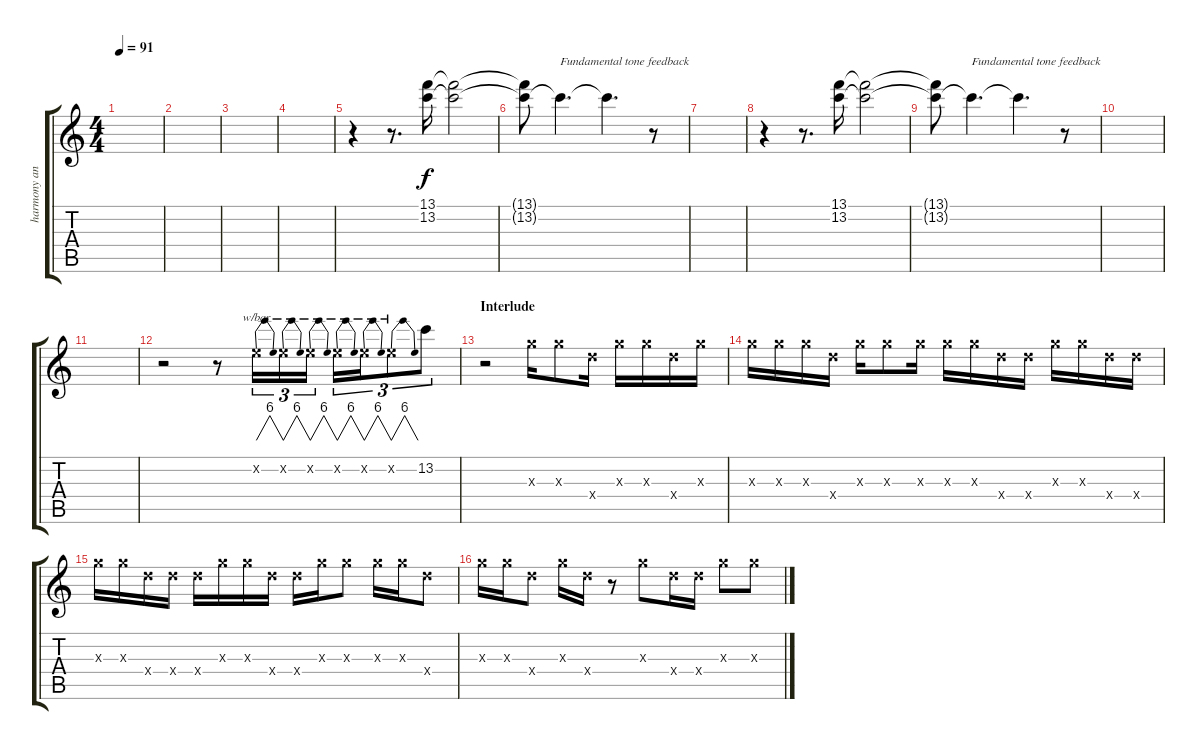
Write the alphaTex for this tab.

\track ("harmony and other things" "harmony an") {instrument distortionguitar}
\staff {score tabs}
\tuning (E4 B3 G3 D3 A2 E2) {hide}
\ts (4 4)
\tempo 91
\clef g2
\ks c
|
|
|
|
r.4 r.8{d} (13.1 13.2).16 (13.1{t} 13.2{t}).2 |
(13.1{t} 13.2{t}).8 13.2{t}.4{d txt "Fundamental tone feedback"} 13.2{t}.4{d} r.8 |
|
r.4 r.8{d} (13.1 13.2).16 (13.1{t} 13.2{t}).2 |
(13.1{t} 13.2{t}).8 13.2{t}.4{d txt "Fundamental tone feedback"} 13.2{t}.4{d} r.8 |
|
|
r.2 r.8 5.2{x}.16{tu (3 2) tbe (dip default 0 0 30 24 60 0)} 5.2{x}.16{tu (3 2) tbe (dip default 0 0 30 24 60 0)} 5.2{x}.16{tu (3 2) tbe (dip default 0 0 30 24 60 0)} 5.2{x}.16{tu (3 2) tbe (dip default 0 0 30 24 60 0)} 5.2{x}.16{tu (3 2) tbe (dip default 0 0 30 24 60 0)} 5.2{x}.8{tu (3 2) tbe (dip default 0 0 30 24 60 0)} 13.2.8{tu (3 2)} |
\section ("" "Interlude")
r.2{volume 6 instrument distortionguitar} 12.3{x}.16 12.3{x}.8 12.4{x}.16 12.3{x}.16 12.3{x}.16 12.4{x}.16 12.3{x}.16 |
12.3{x}.16 12.3{x}.16 12.3{x}.16 12.4{x}.16 12.3{x}.16 12.3{x}.8 12.3{x}.16 12.3{x}.16 12.3{x}.16 12.4{x}.16 12.4{x}.16 12.3{x}.16 12.3{x}.16 12.4{x}.16 12.4{x}.16 |
12.3{x}.16 12.3{x}.16 12.4{x}.16 12.4{x}.16 12.4{x}.16 12.3{x}.16 12.3{x}.16 12.4{x}.16 12.4{x}.16 12.3{x}.16 12.3{x}.8 12.3{x}.16 12.3{x}.16 12.4{x}.8 |
12.3{x}.16 12.3{x}.16 12.4{x}.8 12.3{x}.16 12.4{x}.16 r.8 12.3{x}.8 12.4{x}.16 12.4{x}.16 12.3{x}.8 12.3{x}.8
